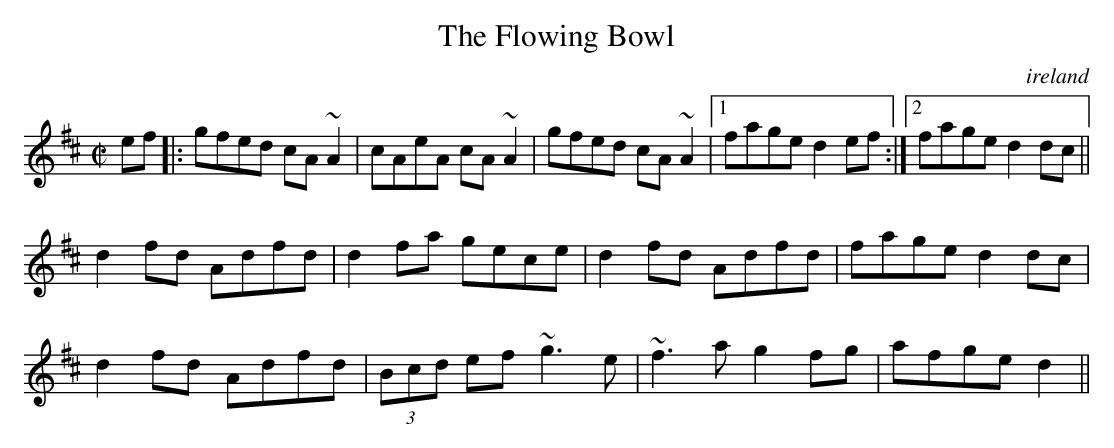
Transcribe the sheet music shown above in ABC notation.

X:1
T:Flowing Bowl, The
O:ireland
M:C|
K:D
ef|:gfed cA~A2|cAeA cA~A2|gfed cA~A2|1 fage d2ef:|2 fage d2dc||
d2fd Adfd|d2fa gece|d2fd Adfd|fage d2dc|
d2fd Adfd|(3Bcd ef ~g3e|~f3a g2fg|afge d2||
